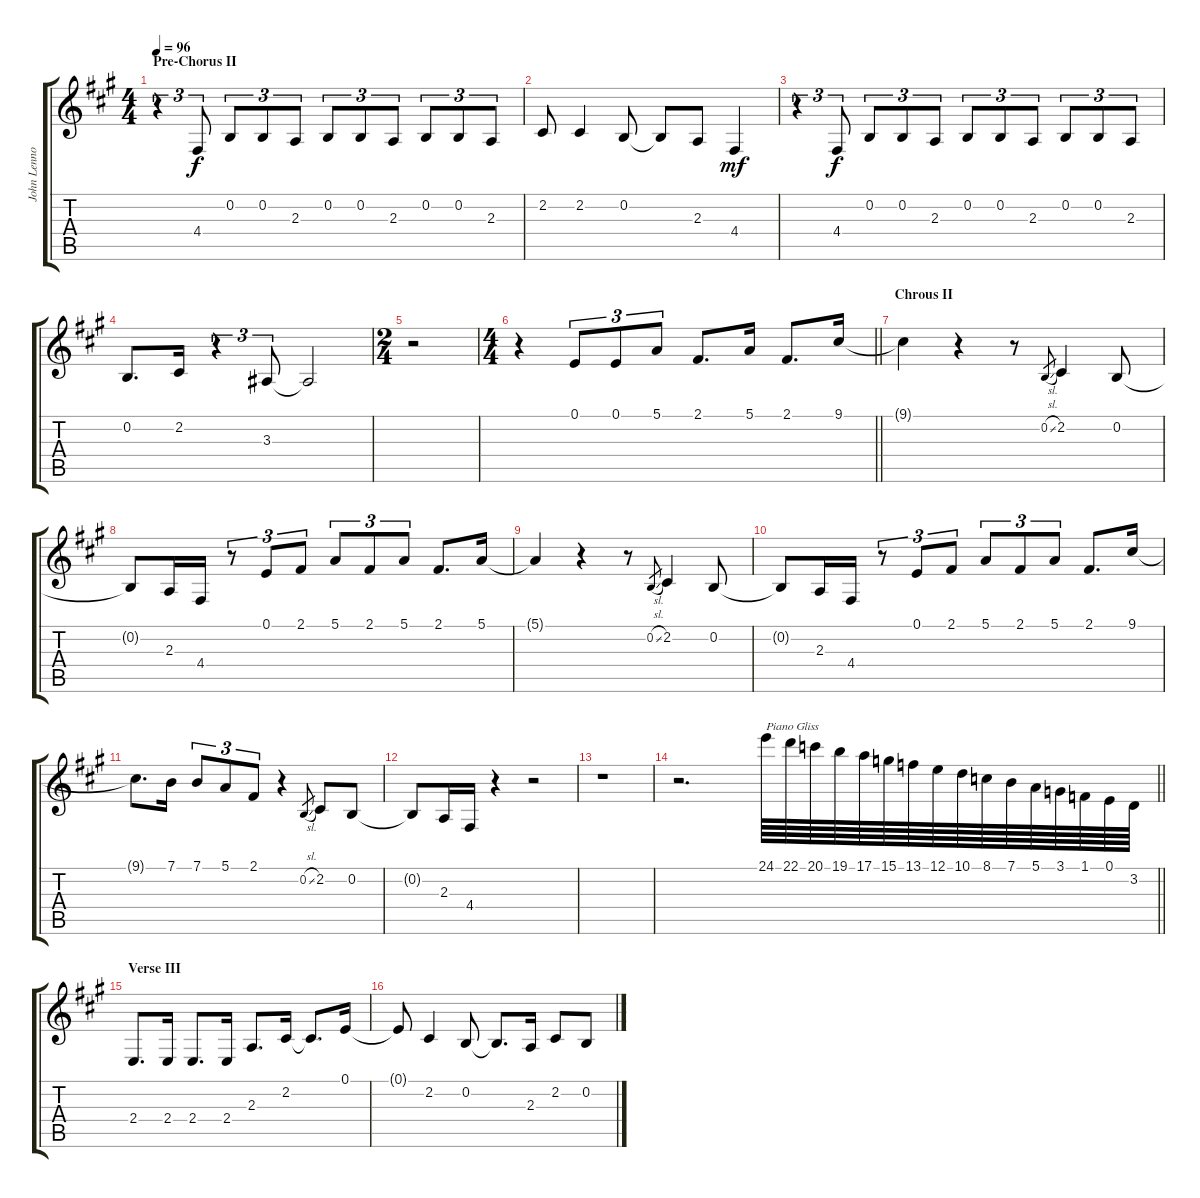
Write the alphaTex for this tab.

\track ("John Lennon - Lead Vocal" "John Lenno") {instrument tenorsax}
\staff {score tabs}
\tuning (E4 B3 G3 D3 A2 E2) {hide}
\ts (4 4)
\section ("" "Pre-Chorus II")
\tempo 96
\clef g2
\ks a
r.4{tu (3 2) dy f} 4.4.8{tu (3 2)} 0.2.8{tu (3 2)} 0.2.8{tu (3 2)} 2.3.8{tu (3 2)} 0.2.8{tu (3 2)} 0.2.8{tu (3 2)} 2.3.8{tu (3 2)} 0.2.8{tu (3 2)} 0.2.8{tu (3 2)} 2.3.8{tu (3 2)} |
2.2.8 2.2.4 0.2.8 0.2{t}.8 2.3.8 4.4.4{dy mf} |
r.4{tu (3 2)} 4.4.8{tu (3 2) dy f} 0.2.8{tu (3 2)} 0.2.8{tu (3 2)} 2.3.8{tu (3 2)} 0.2.8{tu (3 2)} 0.2.8{tu (3 2)} 2.3.8{tu (3 2)} 0.2.8{tu (3 2)} 0.2.8{tu (3 2)} 2.3.8{tu (3 2)} |
0.2.8{d} 2.2.16 r.4{tu (3 2)} 3.3.8{tu (3 2)} 3.3{t}.2 |
\ts (2 4)
r.2 |
\ts (4 4)
\barLineRight lightlight
r.4 0.1.8{tu (3 2)} 0.1.8{tu (3 2)} 5.1.8{tu (3 2)} 2.1.8{d} 5.1.16 2.1.8{d} 9.1.16 |
\section ("" "Chrous II")
9.1{t}.4 r.4 r.8 0.2{sl}.8{gr} 2.2.4 0.2.8 |
0.2{t}.8 2.3.16 4.4.16 r.8{tu (3 2)} 0.1.8{tu (3 2)} 2.1.8{tu (3 2)} 5.1.8{tu (3 2)} 2.1.8{tu (3 2)} 5.1.8{tu (3 2)} 2.1.8{d} 5.1.16 |
5.1{t}.4 r.4 r.8 0.2{sl}.8{gr} 2.2.4 0.2.8 |
0.2{t}.8 2.3.16 4.4.16 r.8{tu (3 2)} 0.1.8{tu (3 2)} 2.1.8{tu (3 2)} 5.1.8{tu (3 2)} 2.1.8{tu (3 2)} 5.1.8{tu (3 2)} 2.1.8{d} 9.1.16 |
9.1{t}.8{d} 7.1.16 7.1.8{tu (3 2)} 5.1.8{tu (3 2)} 2.1.8{tu (3 2)} r.4 0.2{sl}.8{gr} 2.2.8 0.2.8 |
0.2{t}.8 2.3.16 4.4.16 r.4 r.2 |
r.1 |
\barLineRight lightlight
r.2{d} 24.1.64{txt "Piano Gliss" volume 10 instrument acousticgrandpiano} 22.1.64 20.1.64 19.1.64 17.1.64 15.1.64 13.1.64 12.1.64 10.1.64 8.1.64 7.1.64 5.1.64 3.1.64 1.1.64 0.1.64 3.2.64 |
\section ("" "Verse III")
2.4.8{d volume 13 instrument tenorsax} 2.4.16 2.4.8{d} 2.4.16 2.3.8{d} 2.2.16 2.2{t}.8{d} 0.1.16 |
0.1{t}.8 2.2.4 0.2.8 0.2{t}.8{d} 2.3.16 2.2.8 0.2.8
